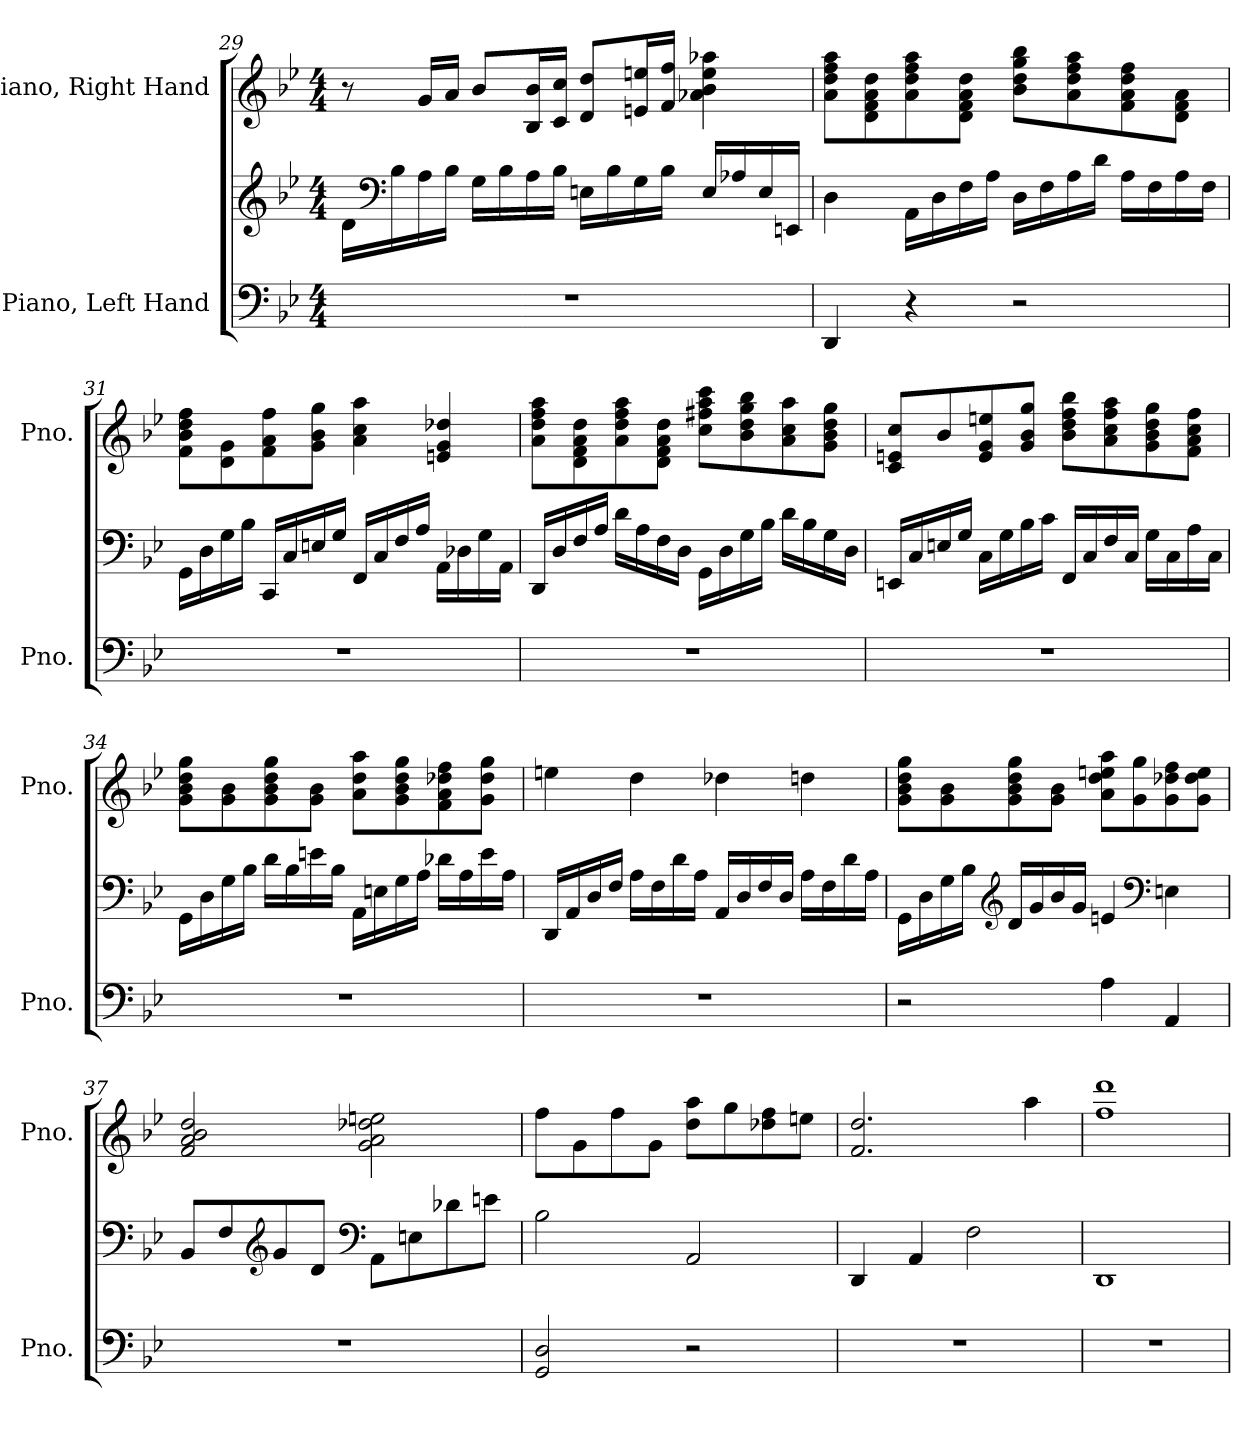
**kern	**kern	**kern
*part2	*part2	*part1
*staff3	*staff2	*staff1
*I"Piano, Left Hand	*	*I"Piano, Right Hand
*I'Pno.	*	*I'Pno.
*clefF4	*clefG2	*clefG2
*k[b-e-]	*k[b-e-]	*k[b-e-]
*M4/4	*M4/4	*M4/4
=29	=29	=29
1r	16d\LL	8r
*	*clefF4	*
.	16B-\	.
.	16A\	16g/LL
.	16B-\JJ	16a/JJ
.	16G\LL	8b-/L
.	16B-\	.
.	16A\	16B-/ 16b-/L
.	16B-\JJ	16c/ 16cc/JJ
.	16En\LL	8d/ 8dd/L
.	16B-\	.
.	16G\	16en/ 16een/L
.	16B-\JJ	16f/ 16ff/JJ
.	16E/LL	4a-X\ 4b-\ 4ee\ 4aa-X\
.	16A-X/	.
.	16E/	.
.	16EEn/JJ	.
!!LO:LB:g=z
=30	=30	=30
4DD/	4D\	8a\ 8dd\ 8ff\ 8aa\L
.	.	8d\ 8f\ 8a\ 8dd\
4r	16AA\LL	8a\ 8dd\ 8ff\ 8aa\
.	16D\	.
.	16F\	8d\ 8f\ 8a\ 8dd\J
.	16A\JJ	.
2r	16D\LL	8b-\ 8dd\ 8gg\ 8bb-\L
.	16F\	.
.	16A\	8a\ 8dd\ 8ff\ 8aa\
.	16d\JJ	.
.	16A\LL	8f\ 8a\ 8dd\ 8ff\
.	16F\	.
.	16A\	8d\ 8f\ 8a\J
.	16F\JJ	.
=31	=31	=31
1r	16GG\LL	8f\ 8b-\ 8dd\ 8ff\L
.	16D\	.
.	16G\	8d\ 8g\
.	16B-\JJ	.
.	16CC/LL	8f\ 8a\ 8ff\
.	16C/	.
.	16En/	8g\ 8b-\ 8gg\J
.	16G/JJ	.
.	16FF/LL	4a\ 4cc\ 4aa\
.	16C/	.
.	16F/	.
.	16A/JJ	.
.	16AA\LL	4en/ 4g/ 4dd-X/
.	16D-X\	.
.	16G\	.
.	16AA\JJ	.
!!LO:LB:g=z
=32	=32	=32
1r	16DD/LL	8a\ 8dd\ 8ff\ 8aa\L
.	16D/	.
.	16F/	8d\ 8f\ 8a\ 8dd\
.	16A/JJ	.
.	16d\LL	8a\ 8dd\ 8ff\ 8aa\
.	16A\	.
.	16F\	8d\ 8f\ 8a\ 8dd\J
.	16D\JJ	.
.	16GG\LL	8cc\ 8ff#X\ 8aa\ 8ccc\L
.	16D\	.
.	16G\	8b-\ 8dd\ 8gg\ 8bb-\
.	16B-\JJ	.
.	16d\LL	8a\ 8cc\ 8aa\
.	16B-\	.
.	16G\	8g\ 8b-\ 8dd\ 8gg\J
.	16D\JJ	.
=33	=33	=33
1r	16EEn/LL	8c/ 8en/ 8cc/L
.	16C/	.
.	16En/	8b-/
.	16G/JJ	.
.	16C\LL	8e/ 8g/ 8een/
.	16G\	.
.	16B-\	8g/ 8b-/ 8gg/J
.	16c\JJ	.
.	16FF/LL	8b-\ 8dd\ 8ff\ 8bb-\L
.	16C/	.
.	16F/	8a\ 8cc\ 8ff\ 8aa\
.	16C/JJ	.
.	16G\LL	8g\ 8b-\ 8dd\ 8gg\
.	16C\	.
.	16A\	8f\ 8a\ 8cc\ 8ff\J
.	16C\JJ	.
!!LO:LB:g=z
=34	=34	=34
1r	16GG\LL	8g\ 8b-\ 8dd\ 8gg\L
.	16D\	.
.	16G\	8g\ 8b-\
.	16B-\JJ	.
.	16d\LL	8g\ 8b-\ 8dd\ 8gg\
.	16B-\	.
.	16en\	8g\ 8b-\J
.	16B-\JJ	.
.	16AA\LL	8a\ 8dd\ 8aa\L
.	16En\	.
.	16G\	8g\ 8b-\ 8dd\ 8gg\
.	16A\JJ	.
.	16d-X\LL	8f\ 8a\ 8dd-X\ 8ff\
.	16A\	.
.	16e\	8g\ 8dd-\ 8gg\J
.	16A\JJ	.
=35	=35	=35
1r	16DD/LL	4een\
.	16AA/	.
.	16D/	.
.	16F/JJ	.
.	16A\LL	4dd\
.	16F\	.
.	16d\	.
.	16A\JJ	.
.	16AA/LL	4dd-X\
.	16D/	.
.	16F/	.
.	16D/JJ	.
.	16A\LL	4ddn\
.	16F\	.
.	16d\	.
.	16A\JJ	.
!!LO:PB:g=z
=36	=36	=36
2r	16GG\LL	8g\ 8b-\ 8dd\ 8gg\L
.	16D\	.
.	16G\	8g\ 8b-\
.	16B-\JJ	.
*	*clefG2	*
.	16d/LL	8g\ 8b-\ 8dd\ 8gg\
.	16g/	.
.	16b-/	8g\ 8b-\J
.	16g/JJ	.
4A\	4en/	8a\ 8dd\ 8een\ 8aa\L
.	.	8g\ 8gg\
*	*clefF4	*
4AA/	4En\	8g\ 8dd-X\ 8ff\
.	.	8g\ 8dd-\ 8ee\J
=37	=37	=37
1r	8BB-/L	2f/ 2a/ 2b-/ 2dd/
.	8F/	.
*	*clefG2	*
.	8g/	.
.	8d/J	.
*	*clefF4	*
.	8AA\L	2g\ 2a\ 2dd-X\ 2een\
.	8En\	.
.	8d-X\	.
.	8en\J	.
=38	=38	=38
2GG/ 2D/	2B-\	8ff\L
.	.	8g\
.	.	8ff\
.	.	8g\J
2r	2AA/	8dd\ 8aa\L
.	.	8gg\
.	.	8dd-X\ 8ff\
.	.	8een\J
!!LO:LB:g=z
=39	=39	=39
1r	4DD/	2.f/ 2.dd/
.	4AA/	.
.	2F\	.
.	.	4aa\
=40	=40	=40
1r	1DD	1ff 1ddd
=	=	=
*-	*-	*-
